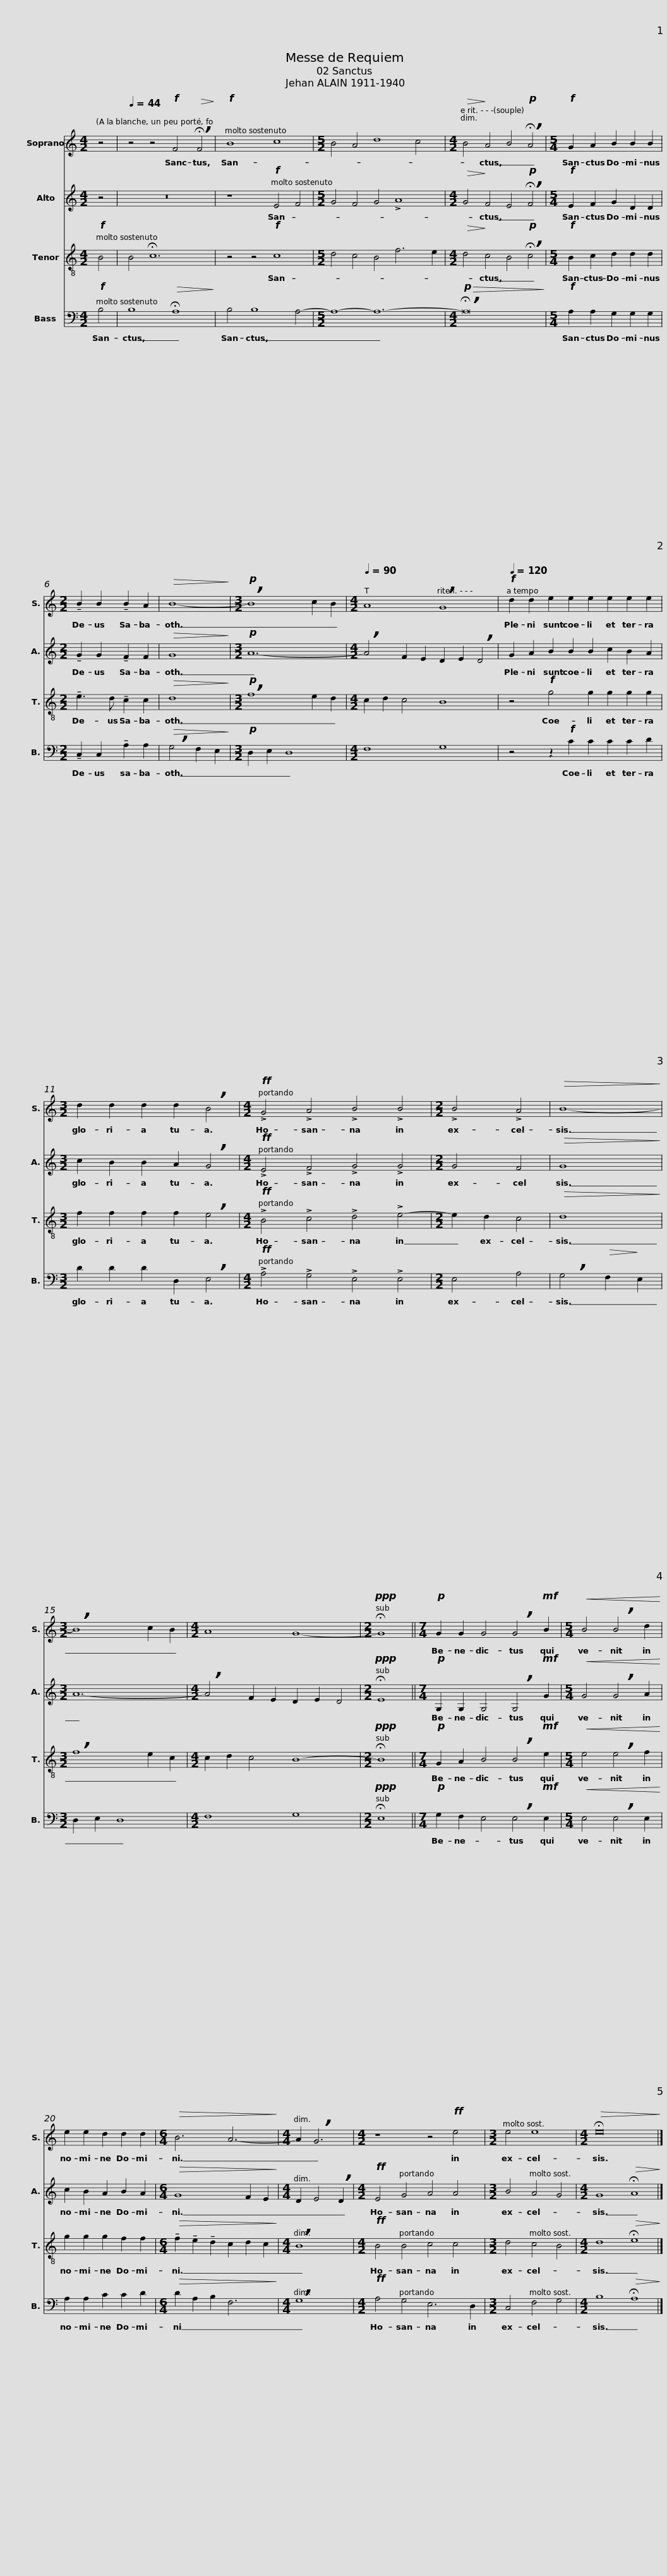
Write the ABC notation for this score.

X:1
%%score 1 2 3 4
L:1/8
M:4/2
I:linebreak $
K:C
V:1 treble
V:2 treble
V:3 treble-8
V:4 bass
V:1
 z4 |[Q:1/4=44] z4 z4!f! F4!>(! !breath!!fermata!F4!>)! |!f! B8 c8 |[M:5/2] B4 A4 d8 c4 |[M:4/2]!>(! B4!>)! A4 B4!p! !breath!!fermata!A4 | %5
[M:5/4]!f! G2 A2 B2 B2 B2 |$[M:2/2] !tenuto!B2 B2 !tenuto!B2 A2 |!>(! B8-!>)! |[M:3/2]!p! !breath!B8 c2 B2 |[M:4/2][Q:1/4=90] A8 !breath!G8 | %10
!f![Q:1/4=120] d2 d2 e2 e2 e2 e2 e2 e2 |$[M:3/2] d2 d2 d2 d2 !breath!B4 |[M:4/2]!ff! !>!G4 !>!A4 !>!B4 !>!B4 |[M:2/2] !>!B4 !>!A4 |!>(! B8-!>)! | %15
[M:3/2] !breath!B8 c2 B2 |[M:4/2] A8 G8- |$[M:2/2]!ppp! !fermata!G8 ||[M:7/4]!p! G2 G2 G4 !breath!G4!mf! B2 |[M:5/4]!<(! B4 !breath!B4 d2!<)! | %20
 e2 e2 d2 d2 d2 |[M:6/4]!>(! B6 A6-!>)! |$[M:4/4] A2 !breath!G6 |[M:4/2] z8 z4!ff! e4 |[M:3/2] e4 e8 | %25
[M:4/2]!>(! !fermata!e16!>)! |] %26
V:2
 z4 | z16 | z8!f! E4 F4 |[M:5/2] G4 F4 G4 !>!A8 |[M:4/2]!>(! G4!>)! F4 E4!p! !breath!!fermata!F4 | %5
[M:5/4]!f! E2 F2 G2 D2 D2 |$[M:2/2] !tenuto!G2 G2 !tenuto!F2 F2 |!>(! G8!>)! |[M:3/2]!p! A12- |[M:4/2] !breath!A4 F2 E2 D2 E2 !breath!D4 | %10
 G2 A2 B2 B2 B2 c2 B2 A2 |$[M:3/2] c2 B2 B2 A2 !breath!G4 |[M:4/2]!ff! !>!E4 !>!F4 !>!G4 !>!G4 |[M:2/2] G4 F4 |!>(! G8!>)! | %15
[M:3/2] A12- |[M:4/2] !breath!A4 F2 E2 D2 E2 D4 |$[M:2/2]!ppp! !fermata!E8 ||[M:7/4]!p! G,2 G,2 G,4 !breath!G,4!mf! G2 |[M:5/4]!<(! G4 !breath!G4 A2!<)! | %20
 c2 B2 A2 B2 A2 |[M:6/4]!>(! G8 F2 E2!>)! |$[M:4/4] D2 E4 !breath!D2 |[M:4/2]!ff! E4 G4 A4 A4 |[M:3/2] B4 A4 G4 | %25
[M:4/2] G8!>(! !fermata!A8!>)! |] %26
V:3
!f! B4 | B4 !fermata!c12 | z4 z4!f! c8 |[M:5/2] d4 c4 B4 f6 e2 |[M:4/2]!>(! d4!>)! c4 B4!p! !breath!!fermata!c4 | %5
[M:5/4]!f! B2 c2 d2 d2 d2 |$[M:2/2] !tenuto!e3 d !tenuto!c2 c2 |!>(! d8!>)! |[M:3/2]!p! !breath!f8 e2 d2 |[M:4/2] c2 d2 c4 B8 | %10
 z4!f! g4 g2 g2 g2 g2 |$[M:3/2] f2 f2 f2 f2 !breath!e4 |[M:4/2]!ff! !>!B4 !>!c4 !>!d4 !>!e4- |[M:2/2] e2 d2 c4 |!>(! d8!>)! | %15
[M:3/2] !breath!f8 e2 c2 |[M:4/2] c2 d2 c4 B8- |$[M:2/2]!ppp! !fermata!B8 ||[M:7/4]!p! G2 A2 B4 !breath!B4!mf! e2 |[M:5/4]!<(! e4 !breath!e4 f2!<)! | %20
 g2 g2 g2 f2 f2 |[M:6/4]!>(! !tenuto!f2 !tenuto!e2 !tenuto!d2 c2 d2 c2!>)! |$[M:4/4] !breath!B8 |[M:4/2]!ff! B4 B4 c4 c4 |[M:3/2] d4 c4 B4 | %25
[M:4/2] d8!>(! !fermata!e8!>)! |] %26
V:4
!f! B,4 | B,8!>(! !fermata!A,8!>)! | B,4 B,8 A,4- |[M:5/2] A,8- A,12- |[M:4/2]!p!!>(! !breath!!fermata!A,16!>)! | %5
[M:5/4]!f! A,2 A,2 G,2 G,2 G,2 |$[M:2/2] !tenuto!C,2 C,2 !tenuto!A,2 A,2 |!>(! !breath!G,4 F,2 E,2!>)! |[M:3/2]!p! D,2 E,2 D,8 |[M:4/2] F,8 G,8 | %10
 z4 z2!f! C2 C2 C2 C2 D2 |$[M:3/2] D2 D2 D2 D,2 !breath!E,4 |[M:4/2]!ff! !>!A,4 !>!G,4 !>!E,4 !>!E,4 |[M:2/2] E,4 A,4 | !breath!G,4!>(! F,2!>)! E,2 | %15
[M:3/2] D,2 E,2 D,8 |[M:4/2] F,8 G,8 |$[M:2/2]!ppp! !fermata!E,8 ||[M:7/4]!p! G,2 F,2 E,4 !breath!E,4!mf! E,2 |[M:5/4]!<(! E,4 !breath!E,4 E,2!<)! | %20
 A,2 A,2 C2 C2 D2 |[M:6/4]!>(! D2 A,2 B,2 F,6!>)! |$[M:4/4] !breath!G,8 |[M:4/2]!ff! A,4 G,4 E,6 D,2 |[M:3/2] C,4 F,4 G,4 | %25
[M:4/2] B,8!>(! !fermata!A,8!>)! |] %26
